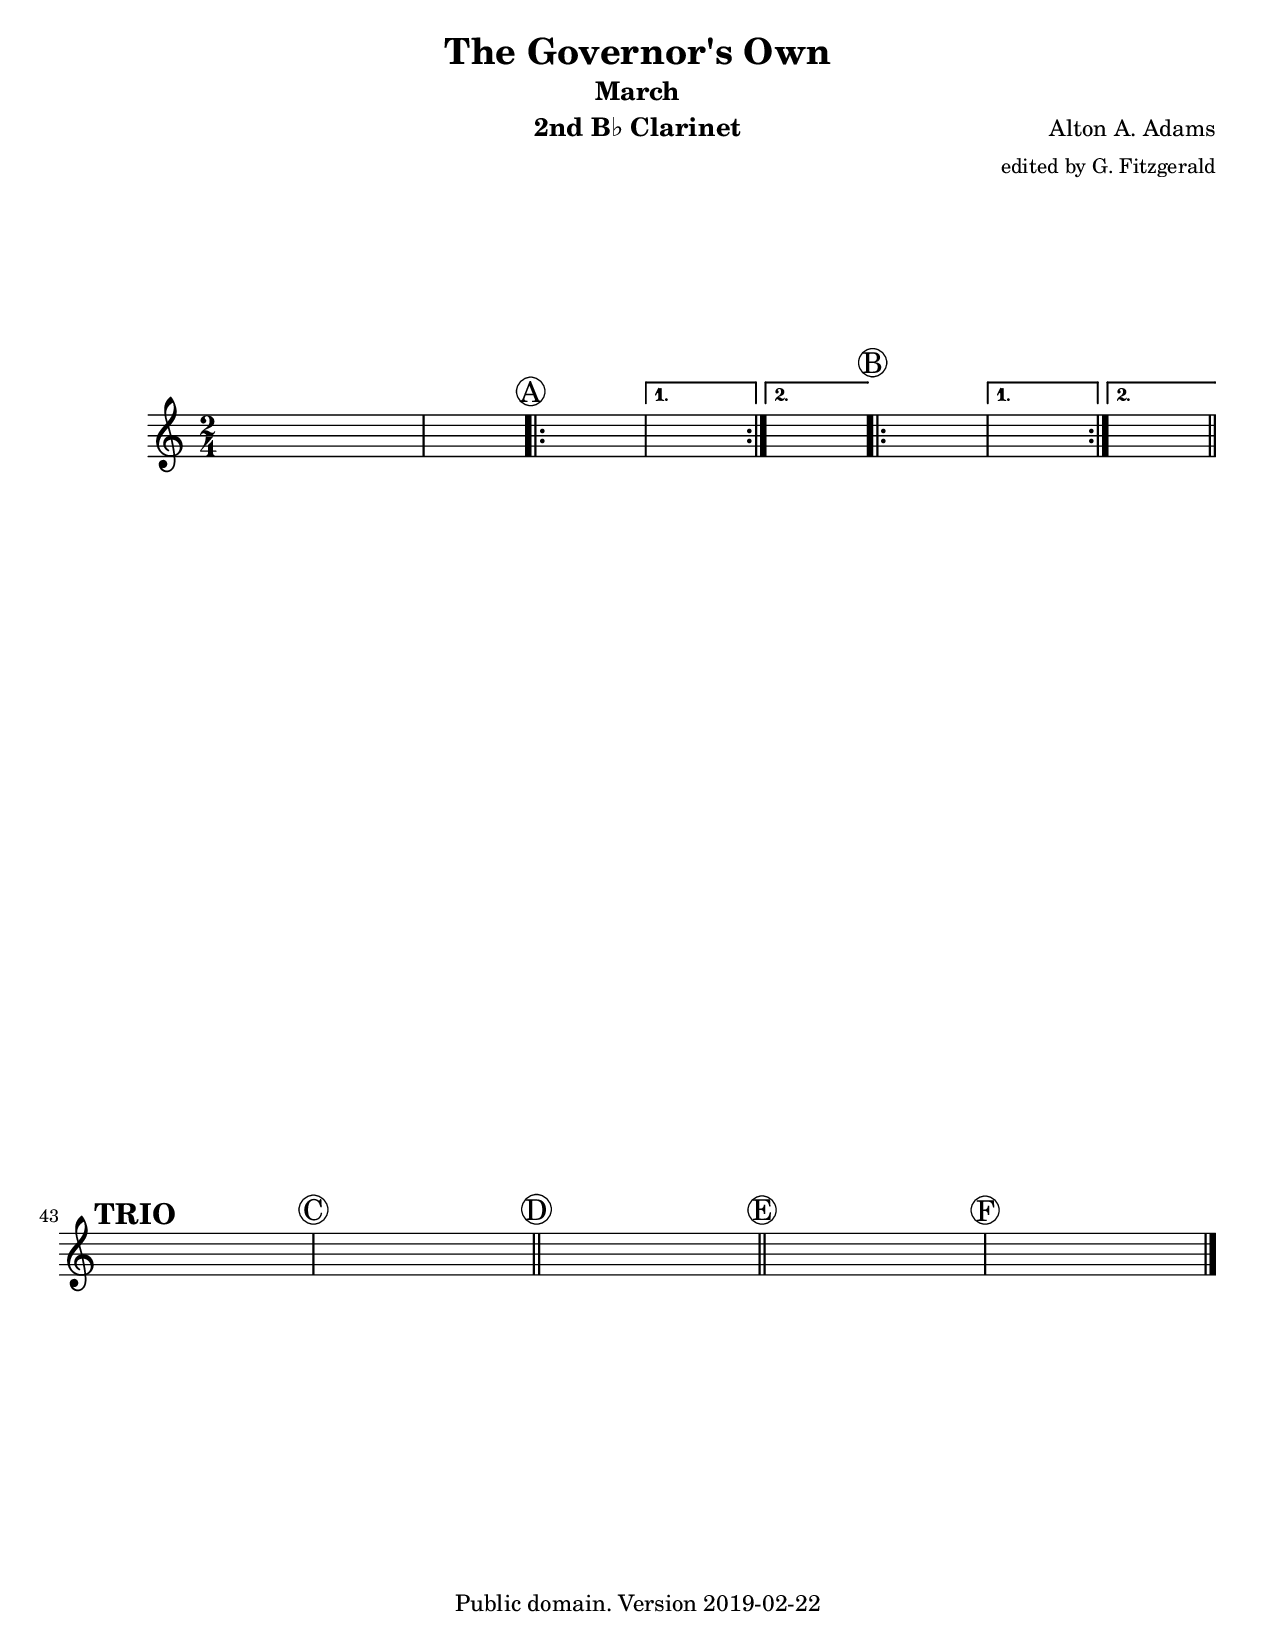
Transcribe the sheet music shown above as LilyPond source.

\version "2.18.2"
\include "GovernorsOwn.ly"

\paper {
  #(set-paper-size "letter")
  ragged-last-bottom = ##f
  ragged-bottom = ##f
}

\header {
  instrument = "2nd B♭ Clarinet"
}

\score {
  \new Staff  { 
    \set Staff.midiInstrument = "clarinet"

    \clef treble
    << \rehearsalMarks 
       \clarinetTwo >>
  }
  
  \layout { }
  \midi {
    \tempo 4 = 120
  }
}